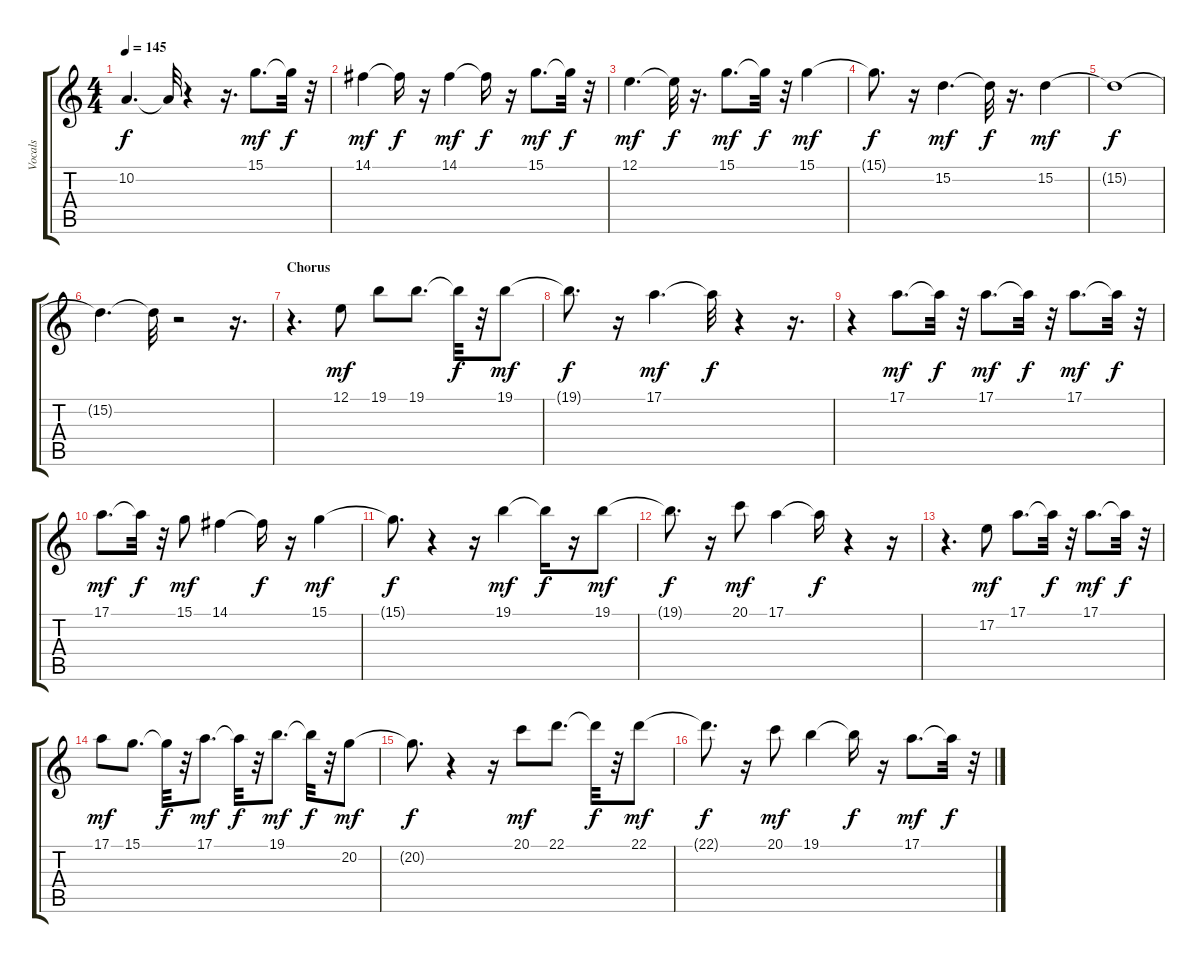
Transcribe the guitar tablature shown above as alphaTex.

\track ("Vocals" "Vocals") {instrument clarinet}
\staff {score tabs}
\tuning (E4 B3 G3 D3 A2 E2) {hide}
\ts (4 4)
\tempo 145
\clef g2
\ks c
10.2{t}.4{d dy f} 10.2{t}.32 r.4 r.16{d} 15.1.8{d dy mf} 15.1{t}.32{dy f} r.32 |
14.1.4{dy mf} 14.1{t}.16{dy f} r.16 14.1.4{dy mf} 14.1{t}.16{dy f} r.16 15.1.8{d dy mf} 15.1{t}.32{dy f} r.32 |
12.1.4{d dy mf} 12.1{t}.32{dy f} r.16{d} 15.1.8{d dy mf} 15.1{t}.32{dy f} r.32 15.1.4{dy mf} |
15.1{t}.8{d dy f} r.16 15.2.4{d dy mf} 15.2{t}.32{dy f} r.16{d} 15.2.4{dy mf} |
15.2{t}.1{dy f} |
15.2{t}.4{d} 15.2{t}.32 r.2 r.16{d} |
\section ("" "Chorus")
r.4{d} 12.1.8{dy mf} 19.1.8 19.1.8{d} 19.1{t}.32{dy f} r.32 19.1.8{dy mf} |
\section ("" "")
19.1{t}.8{d dy f} r.16 17.1.4{d dy mf} 17.1{t}.32{dy f} r.4 r.16{d} |
r.4 17.1.8{d dy mf} 17.1{t}.32{dy f} r.32 17.1.8{d dy mf} 17.1{t}.32{dy f} r.32 17.1.8{d dy mf} 17.1{t}.32{dy f} r.32 |
17.1.8{d dy mf} 17.1{t}.32{dy f} r.32 15.1.8{dy mf} 14.1.4 14.1{t}.16{dy f} r.16 15.1.4{dy mf} |
15.1{t}.8{d dy f} r.4 r.16 19.1.4{dy mf} 19.1{t}.16{dy f} r.16 19.1.8{dy mf} |
19.1{t}.8{d dy f} r.16 20.1.8{dy mf} 17.1.4 17.1{t}.16{dy f} r.4 r.16 |
r.4{d} 17.2.8{dy mf} 17.1.8{d} 17.1{t}.32{dy f} r.32 17.1.8{d dy mf} 17.1{t}.32{dy f} r.32 |
17.1.8{dy mf} 15.1.8{d} 15.1{t}.32{dy f} r.32 17.1.8{d dy mf} 17.1{t}.32{dy f} r.32 19.1.8{d dy mf} 19.1{t}.32{dy f} r.32 20.2.8{dy mf} |
20.2{t}.8{d dy f} r.4 r.16 20.1.8{dy mf} 22.1.8{d} 22.1{t}.32{dy f} r.32 22.1.8{dy mf} |
22.1{t}.8{d dy f} r.16 20.1.8{dy mf} 19.1.4 19.1{t}.16{dy f} r.16 17.1.8{d dy mf} 17.1{t}.32{dy f} r.32
